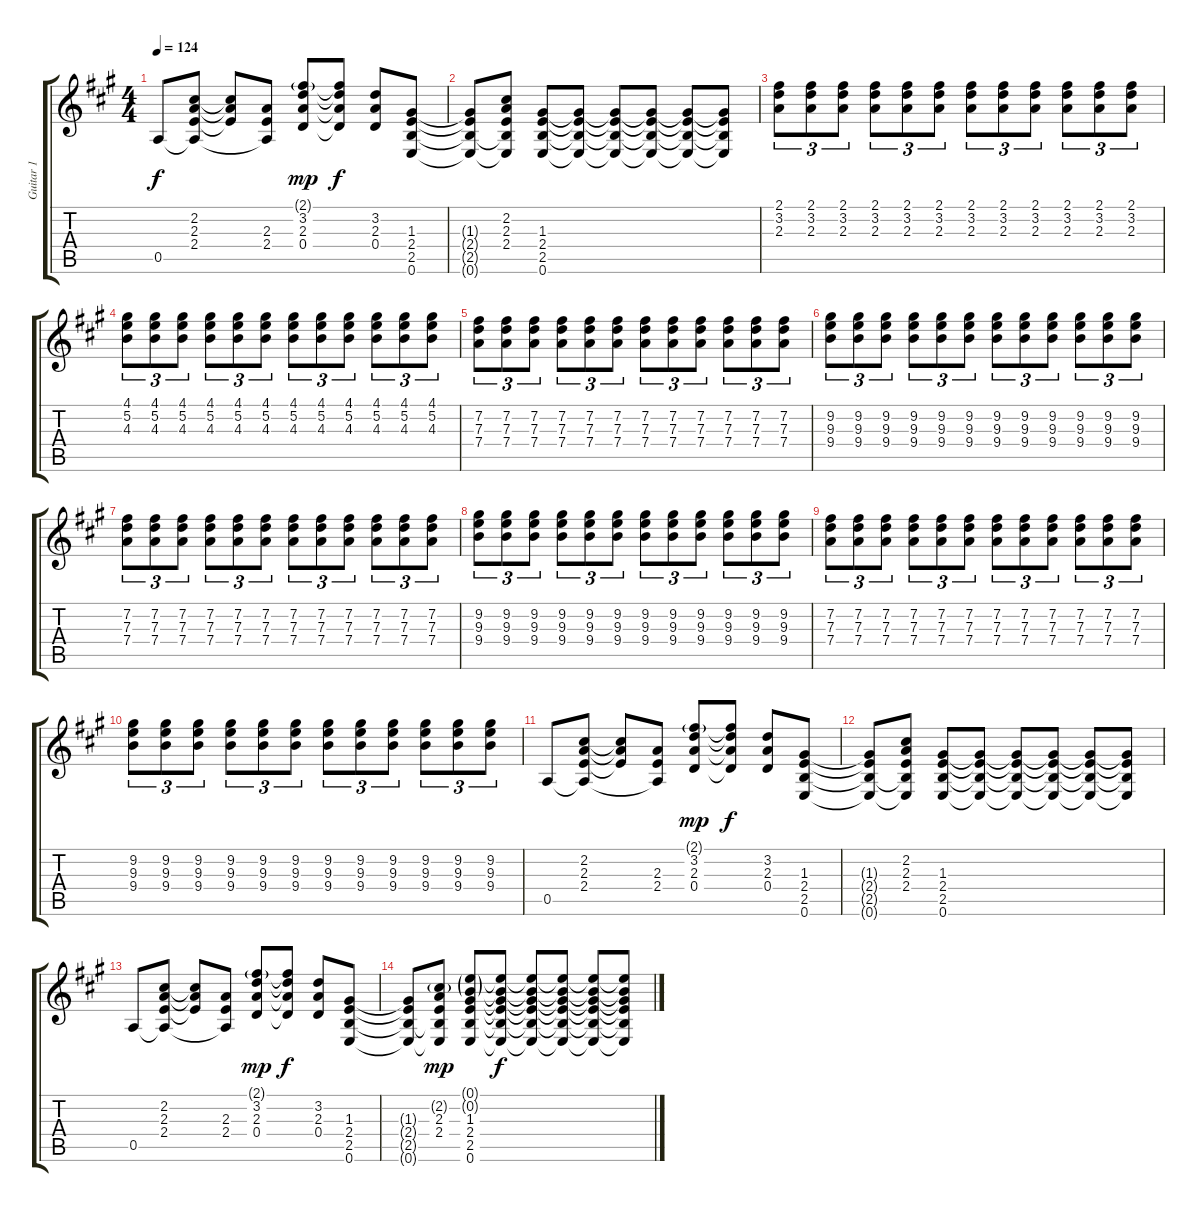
\track ("Guitar 1" "Guitar 1") {instrument distortionguitar}
\staff {score tabs}
\tuning (E4 B3 G3 D3 A2 E2) {hide}
\ts (4 4)
\tempo 124
\clef g2
\ks a
0.5.8{dy f} (2.2 2.3 2.4 0.5{t}).8 (2.2{t} 2.3{t} 2.4{t}).8 (2.3 2.4 0.5{t}).8 (2.1{g} 3.2 2.3 0.4).8{dy mp} (2.1{t} 3.2{t} 2.3{t} 0.4{t}).8{dy f} (3.2 2.3 0.4).8 (1.3 2.4 2.5 0.6).8 |
(1.3{t} 2.4{t} 2.5{t} 0.6{t}).8 (2.2 2.3 2.4 2.5{t} 0.6{t}).8 (1.3 2.4 2.5 0.6).8 (1.3{t} 2.4{t} 2.5{t} 0.6{t}).8 (1.3{t} 2.4{t} 2.5{t} 0.6{t}).8 (1.3{t} 2.4{t} 2.5{t} 0.6{t}).8 (1.3{t} 2.4{t} 2.5{t} 0.6{t}).8 (1.3{t} 2.4{t} 2.5{t} 0.6{t}).8 |
(2.1 3.2 2.3).8{tu (3 2)} (2.1 3.2 2.3).8{tu (3 2)} (2.1 3.2 2.3).8{tu (3 2)} (2.1 3.2 2.3).8{tu (3 2)} (2.1 3.2 2.3).8{tu (3 2)} (2.1 3.2 2.3).8{tu (3 2)} (2.1 3.2 2.3).8{tu (3 2)} (2.1 3.2 2.3).8{tu (3 2)} (2.1 3.2 2.3).8{tu (3 2)} (2.1 3.2 2.3).8{tu (3 2)} (2.1 3.2 2.3).8{tu (3 2)} (2.1 3.2 2.3).8{tu (3 2)} |
(4.1 5.2 4.3).8{tu (3 2)} (4.1 5.2 4.3).8{tu (3 2)} (4.1 5.2 4.3).8{tu (3 2)} (4.1 5.2 4.3).8{tu (3 2)} (4.1 5.2 4.3).8{tu (3 2)} (4.1 5.2 4.3).8{tu (3 2)} (4.1 5.2 4.3).8{tu (3 2)} (4.1 5.2 4.3).8{tu (3 2)} (4.1 5.2 4.3).8{tu (3 2)} (4.1 5.2 4.3).8{tu (3 2)} (4.1 5.2 4.3).8{tu (3 2)} (4.1 5.2 4.3).8{tu (3 2)} |
(7.2 7.3 7.4).8{tu (3 2)} (7.2 7.3 7.4).8{tu (3 2)} (7.2 7.3 7.4).8{tu (3 2)} (7.2 7.3 7.4).8{tu (3 2)} (7.2 7.3 7.4).8{tu (3 2)} (7.2 7.3 7.4).8{tu (3 2)} (7.2 7.3 7.4).8{tu (3 2)} (7.2 7.3 7.4).8{tu (3 2)} (7.2 7.3 7.4).8{tu (3 2)} (7.2 7.3 7.4).8{tu (3 2)} (7.2 7.3 7.4).8{tu (3 2)} (7.2 7.3 7.4).8{tu (3 2)} |
(9.2 9.3 9.4).8{tu (3 2)} (9.2 9.3 9.4).8{tu (3 2)} (9.2 9.3 9.4).8{tu (3 2)} (9.2 9.3 9.4).8{tu (3 2)} (9.2 9.3 9.4).8{tu (3 2)} (9.2 9.3 9.4).8{tu (3 2)} (9.2 9.3 9.4).8{tu (3 2)} (9.2 9.3 9.4).8{tu (3 2)} (9.2 9.3 9.4).8{tu (3 2)} (9.2 9.3 9.4).8{tu (3 2)} (9.2 9.3 9.4).8{tu (3 2)} (9.2 9.3 9.4).8{tu (3 2)} |
(7.2 7.3 7.4).8{tu (3 2)} (7.2 7.3 7.4).8{tu (3 2)} (7.2 7.3 7.4).8{tu (3 2)} (7.2 7.3 7.4).8{tu (3 2)} (7.2 7.3 7.4).8{tu (3 2)} (7.2 7.3 7.4).8{tu (3 2)} (7.2 7.3 7.4).8{tu (3 2)} (7.2 7.3 7.4).8{tu (3 2)} (7.2 7.3 7.4).8{tu (3 2)} (7.2 7.3 7.4).8{tu (3 2)} (7.2 7.3 7.4).8{tu (3 2)} (7.2 7.3 7.4).8{tu (3 2)} |
(9.2 9.3 9.4).8{tu (3 2)} (9.2 9.3 9.4).8{tu (3 2)} (9.2 9.3 9.4).8{tu (3 2)} (9.2 9.3 9.4).8{tu (3 2)} (9.2 9.3 9.4).8{tu (3 2)} (9.2 9.3 9.4).8{tu (3 2)} (9.2 9.3 9.4).8{tu (3 2)} (9.2 9.3 9.4).8{tu (3 2)} (9.2 9.3 9.4).8{tu (3 2)} (9.2 9.3 9.4).8{tu (3 2)} (9.2 9.3 9.4).8{tu (3 2)} (9.2 9.3 9.4).8{tu (3 2)} |
(7.2 7.3 7.4).8{tu (3 2)} (7.2 7.3 7.4).8{tu (3 2)} (7.2 7.3 7.4).8{tu (3 2)} (7.2 7.3 7.4).8{tu (3 2)} (7.2 7.3 7.4).8{tu (3 2)} (7.2 7.3 7.4).8{tu (3 2)} (7.2 7.3 7.4).8{tu (3 2)} (7.2 7.3 7.4).8{tu (3 2)} (7.2 7.3 7.4).8{tu (3 2)} (7.2 7.3 7.4).8{tu (3 2)} (7.2 7.3 7.4).8{tu (3 2)} (7.2 7.3 7.4).8{tu (3 2)} |
(9.2 9.3 9.4).8{tu (3 2)} (9.2 9.3 9.4).8{tu (3 2)} (9.2 9.3 9.4).8{tu (3 2)} (9.2 9.3 9.4).8{tu (3 2)} (9.2 9.3 9.4).8{tu (3 2)} (9.2 9.3 9.4).8{tu (3 2)} (9.2 9.3 9.4).8{tu (3 2)} (9.2 9.3 9.4).8{tu (3 2)} (9.2 9.3 9.4).8{tu (3 2)} (9.2 9.3 9.4).8{tu (3 2)} (9.2 9.3 9.4).8{tu (3 2)} (9.2 9.3 9.4).8{tu (3 2)} |
0.5.8 (2.2 2.3 2.4 0.5{t}).8 (2.2{t} 2.3{t} 2.4{t}).8 (2.3 2.4 0.5{t}).8 (2.1{g} 3.2 2.3 0.4).8{dy mp} (2.1{t} 3.2{t} 2.3{t} 0.4{t}).8{dy f} (3.2 2.3 0.4).8 (1.3 2.4 2.5 0.6).8 |
(1.3{t} 2.4{t} 2.5{t} 0.6{t}).8 (2.2 2.3 2.4 2.5{t} 0.6{t}).8 (1.3 2.4 2.5 0.6).8 (1.3{t} 2.4{t} 2.5{t} 0.6{t}).8 (1.3{t} 2.4{t} 2.5{t} 0.6{t}).8 (1.3{t} 2.4{t} 2.5{t} 0.6{t}).8 (1.3{t} 2.4{t} 2.5{t} 0.6{t}).8 (1.3{t} 2.4{t} 2.5{t} 0.6{t}).8 |
0.5.8 (2.2 2.3 2.4 0.5{t}).8 (2.2{t} 2.3{t} 2.4{t}).8 (2.3 2.4 0.5{t}).8 (2.1{g} 3.2 2.3 0.4).8{dy mp} (2.1{t} 3.2{t} 2.3{t} 0.4{t}).8{dy f} (3.2 2.3 0.4).8 (1.3 2.4 2.5 0.6).8 |
(1.3{t} 2.4{t} 2.5{t} 0.6{t}).8 (2.2{g} 2.3 2.4 2.5{t} 0.6{t}).8{dy mp} (0.1{g} 0.2{g} 1.3 2.4 2.5 0.6).8 (0.1{t} 0.2{t} 1.3{t} 2.4{t} 2.5{t} 0.6{t}).8{dy f} (0.1{t} 0.2{t} 1.3{t} 2.4{t} 2.5{t} 0.6{t}).8 (0.1{t} 0.2{t} 1.3{t} 2.4{t} 2.5{t} 0.6{t}).8 (0.1{t} 0.2{t} 1.3{t} 2.4{t} 2.5{t} 0.6{t}).8 (0.1{t} 0.2{t} 1.3{t} 2.4{t} 2.5{t} 0.6{t}).8
